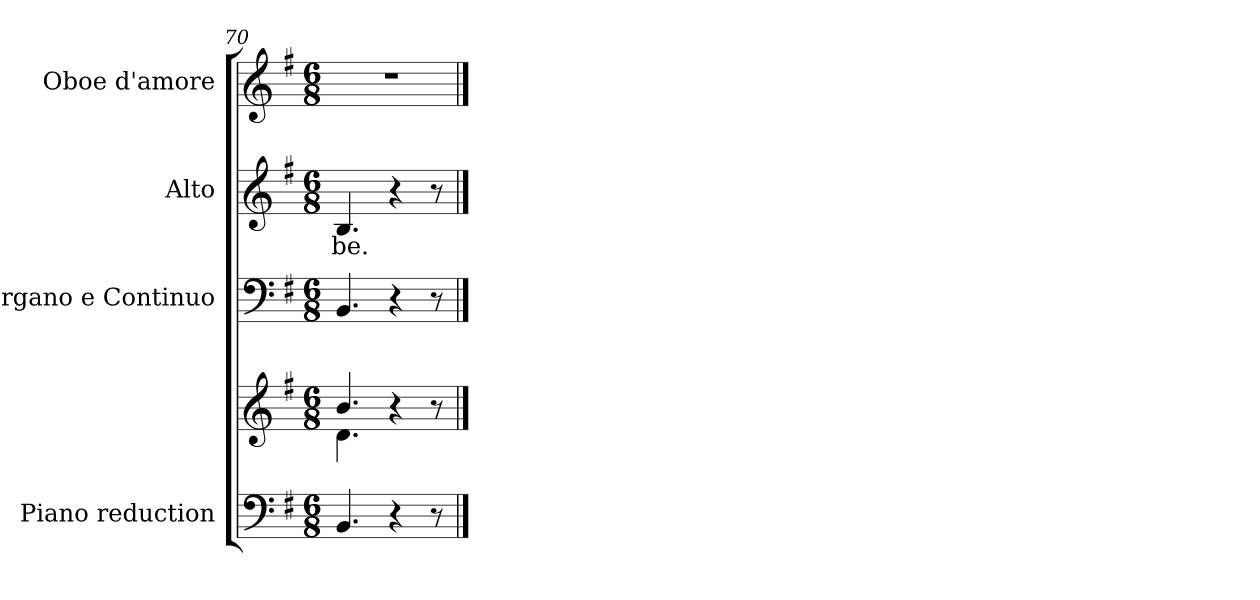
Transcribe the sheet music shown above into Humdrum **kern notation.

**kern	**kern	**kern	**kern	**text	**kern
*part4	*part4	*part3	*part2	*part2	*part1
*staff5	*staff4	*staff3	*staff2	*staff2	*staff1
*I"Piano reduction	*	*I"Organo e Continuo	*I"Alto	*	*I"Oboe d'amore
*I'Pno	*	*	*	*	*I'Ob
!!LO:LB:g=z
*clefF4	*clefG2	*clefF4	*clefG2	*	*clefG2
*k[f#]	*k[f#]	*k[f#]	*k[f#]	*	*k[f#]
*M6/8	*M6/8	*M6/8	*M6/8	*	*M6/8
=70	=70	=70	=70	=70	=70
*	*^	*	*	*	*
!	!	!	!	!	!LO:LY:b	!
4.BB/	4.b/	4.d\	4.BB/	4.B/	-be.	2.r
4r	4r	4ryy	4r	4r	.	.
8r	8r	8ryy	8r	8r	.	.
*	*v	*v	*	*	*	*
==	==	==	==	==	==
*-	*-	*-	*-	*-	*-
